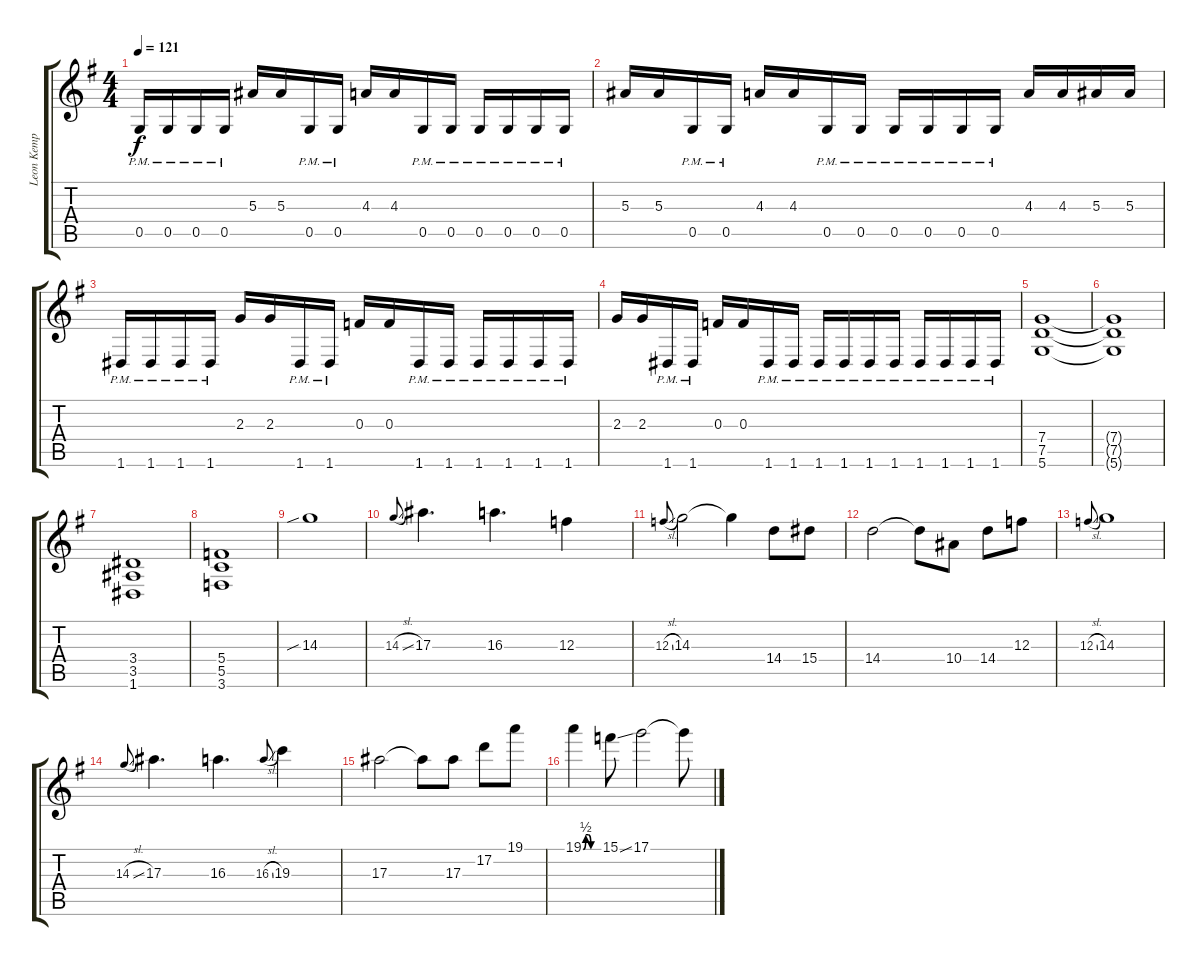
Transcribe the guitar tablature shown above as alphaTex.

\track ("Leon Kemp" "Leon Kemp") {instrument distortionguitar}
\staff {score tabs}
\tuning (D4 A3 F3 C3 G2 D2) {hide}
\ts (4 4)
\tempo 121
\clef g2
\ks g
0.5{pm}.16{dy f} 0.5{pm}.16 0.5{pm}.16 0.5{pm}.16 5.3.16 5.3.16 0.5{pm}.16 0.5{pm}.16 4.3.16 4.3.16 0.5{pm}.16 0.5{pm}.16 0.5{pm}.16 0.5{pm}.16 0.5{pm}.16 0.5{pm}.16 |
5.3.16 5.3.16 0.5{pm}.16 0.5{pm}.16 4.3.16 4.3.16 0.5{pm}.16 0.5{pm}.16 0.5{pm}.16 0.5{pm}.16 0.5{pm}.16 0.5{pm}.16 4.3.16 4.3.16 5.3.16 5.3.16 |
1.6{pm}.16 1.6{pm}.16 1.6{pm}.16 1.6{pm}.16 2.3.16 2.3.16 1.6{pm}.16 1.6{pm}.16 0.3.16 0.3.16 1.6{pm}.16 1.6{pm}.16 1.6{pm}.16 1.6{pm}.16 1.6{pm}.16 1.6{pm}.16 |
2.3.16 2.3.16 1.6{pm}.16 1.6{pm}.16 0.3.16 0.3.16 1.6{pm}.16 1.6{pm}.16 1.6{pm}.16 1.6{pm}.16 1.6{pm}.16 1.6{pm}.16 1.6{pm}.16 1.6{pm}.16 1.6{pm}.16 1.6{pm}.16 |
(7.4 7.5 5.6).1 |
(7.4{t} 7.5{t} 5.6{t}).1 |
(3.4 3.5 1.6).1 |
(5.4 5.5 3.6).1 |
14.3{sib}.1 |
14.3{sl}.8{gr onbeat} 17.3.4{d} 16.3.4{d} 12.3.4 |
12.3{sl}.8{gr onbeat} 14.3.2 14.3{t}.4 14.4.8 15.4.8 |
14.4.2 14.4{t}.8 10.4.8 14.4.8 12.3.8 |
12.3{sl}.8{gr onbeat} 14.3.1 |
14.3{sl}.8{gr onbeat} 17.3.4{d} 16.3.4{d} 16.3{sl}.8{gr onbeat} 19.3.4 |
17.3.2 17.3{t}.8 17.3.8 17.2.8 19.1.8 |
19.1{be (custom 0 0 10 2 20 2 30 0 60 0)}.4 15.1{ss}.8 17.1.2 17.1{t}.8
